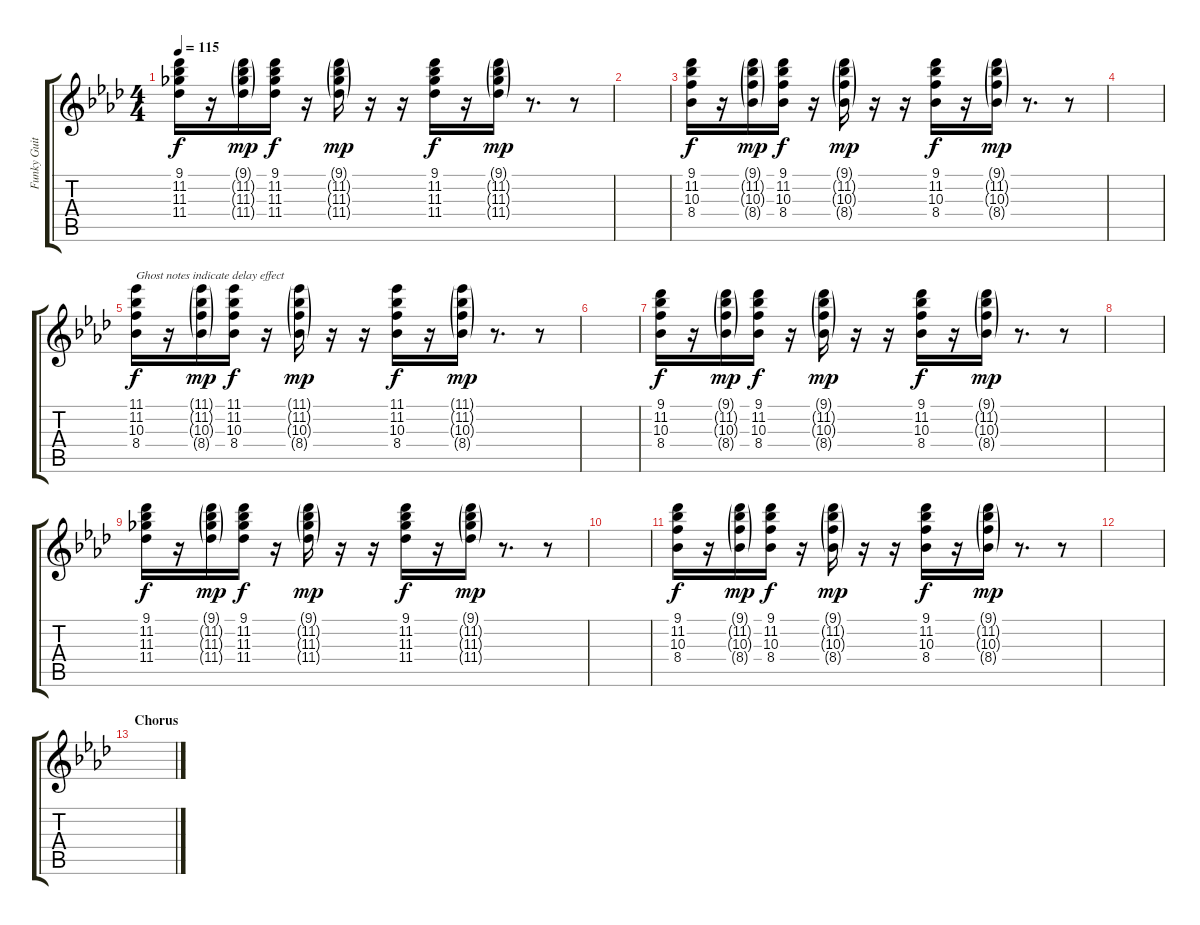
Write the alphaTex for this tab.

\track ("Funky Guitar (Right)" "Funky Guit") {instrument electricguitarclean}
\staff {score tabs}
\tuning (E4 B3 G3 D3 A2 E2) {hide}
\ts (4 4)
\tempo 115
\clef g2
\ks ab
(9.1 11.2 11.3 11.4).16{dy f} r.16 (9.1{g} 11.2{g} 11.3{g} 11.4{g}).16{dy mp} (9.1 11.2 11.3 11.4).16{dy f} r.16 (9.1{g} 11.2{g} 11.3{g} 11.4{g}).16{dy mp} r.16 r.16 (9.1 11.2 11.3 11.4).16{dy f} r.16 (9.1{g} 11.2{g} 11.3{g} 11.4{g}).16{dy mp} r.8{d} r.8 |
|
(9.1 11.2 10.3 8.4).16{dy f} r.16 (9.1{g} 11.2{g} 10.3{g} 8.4{g}).16{dy mp} (9.1 11.2 10.3 8.4).16{dy f} r.16 (9.1{g} 11.2{g} 10.3{g} 8.4{g}).16{dy mp} r.16 r.16 (9.1 11.2 10.3 8.4).16{dy f} r.16 (9.1{g} 11.2{g} 10.3{g} 8.4{g}).16{dy mp} r.8{d} r.8 |
|
(11.1 11.2 10.3 8.4).16{txt "Ghost notes indicate delay effect" dy f} r.16 (11.1{g} 11.2{g} 10.3{g} 8.4{g}).16{dy mp} (11.1 11.2 10.3 8.4).16{dy f} r.16 (11.1{g} 11.2{g} 10.3{g} 8.4{g}).16{dy mp} r.16 r.16 (11.1 11.2 10.3 8.4).16{dy f} r.16 (11.1{g} 11.2{g} 10.3{g} 8.4{g}).16{dy mp} r.8{d} r.8 |
|
(9.1 11.2 10.3 8.4).16{dy f} r.16 (9.1{g} 11.2{g} 10.3{g} 8.4{g}).16{dy mp} (9.1 11.2 10.3 8.4).16{dy f} r.16 (9.1{g} 11.2{g} 10.3{g} 8.4{g}).16{dy mp} r.16 r.16 (9.1 11.2 10.3 8.4).16{dy f} r.16 (9.1{g} 11.2{g} 10.3{g} 8.4{g}).16{dy mp} r.8{d} r.8 |
|
(9.1 11.2 11.3 11.4).16{dy f} r.16 (9.1{g} 11.2{g} 11.3{g} 11.4{g}).16{dy mp} (9.1 11.2 11.3 11.4).16{dy f} r.16 (9.1{g} 11.2{g} 11.3{g} 11.4{g}).16{dy mp} r.16 r.16 (9.1 11.2 11.3 11.4).16{dy f} r.16 (9.1{g} 11.2{g} 11.3{g} 11.4{g}).16{dy mp} r.8{d} r.8 |
|
(9.1 11.2 10.3 8.4).16{dy f} r.16 (9.1{g} 11.2{g} 10.3{g} 8.4{g}).16{dy mp} (9.1 11.2 10.3 8.4).16{dy f} r.16 (9.1{g} 11.2{g} 10.3{g} 8.4{g}).16{dy mp} r.16 r.16 (9.1 11.2 10.3 8.4).16{dy f} r.16 (9.1{g} 11.2{g} 10.3{g} 8.4{g}).16{dy mp} r.8{d} r.8 |
|
\section ("" "Chorus")
